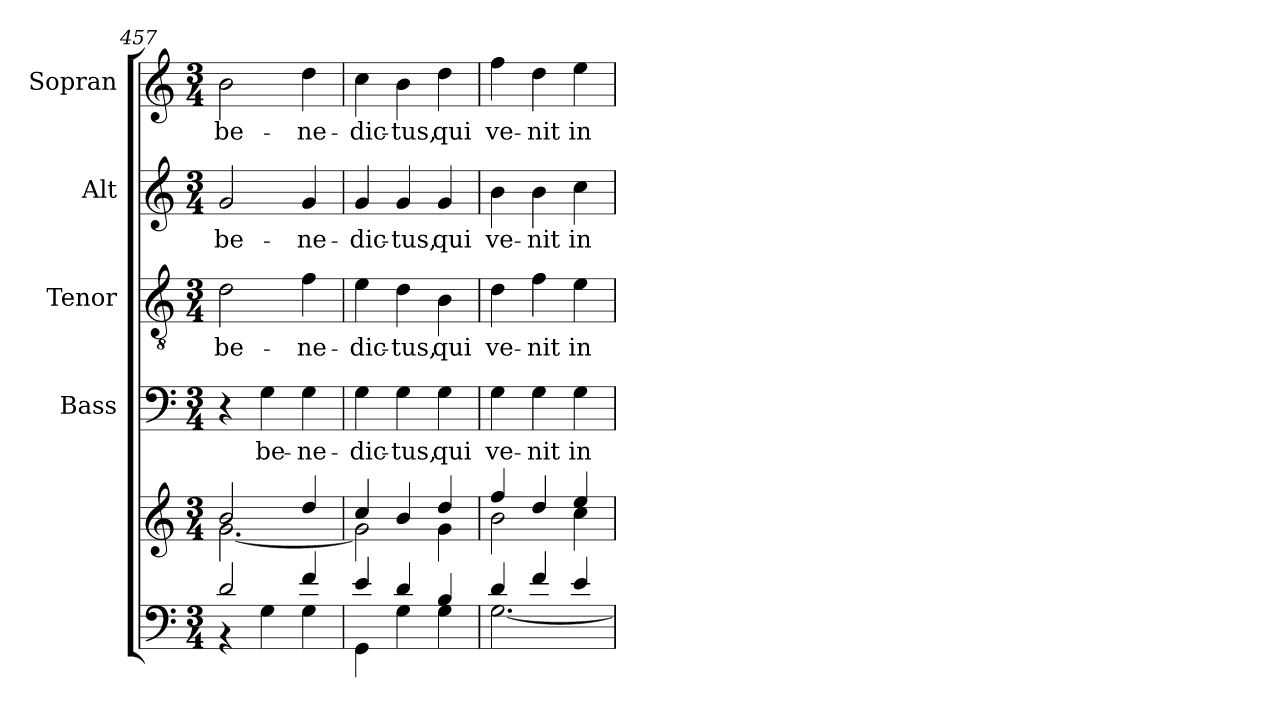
**kern	**kern	**kern	**text	**kern	**text	**kern	**text	**kern	**text
*part5	*part5	*part4	*part4	*part3	*part3	*part2	*part2	*part1	*part1
*staff6	*staff5	*staff4	*staff4	*staff3	*staff3	*staff2	*staff2	*staff1	*staff1
*	*	*I"Bass	*	*I"Tenor	*	*I"Alt	*	*I"Sopran	*
*	*	*I'B.	*	*I'T.	*	*I'A.	*	*I'S.	*
*clefF4	*clefG2	*clefF4	*	*clefGv2	*	*clefG2	*	*clefG2	*
*k[]	*k[]	*k[]	*	*k[]	*	*k[]	*	*k[]	*
*C:	*C:	*C:	*	*C:	*	*C:	*	*C:	*
*M3/4	*M3/4	*M3/4	*	*M3/4	*	*M3/4	*	*M3/4	*
=457	=457	=457	=457	=457	=457	=457	=457	=457	=457
*^	*^	*	*	*	*	*	*	*	*
!	!	!	!	!	!	!	!LO:LY:b	!	!LO:LY:b	!	!LO:LY:b
2d/	4r	2b/	[<2.g\	4r	.	2d\	be-	2g/	be-	2b\	be-
!	!	!	!	!	!LO:LY:b	!	!	!	!	!	!
.	4G\	.	.	4G\	be-	.	.	.	.	.	.
!	!	!	!	!	!LO:LY:b	!	!LO:LY:b	!	!LO:LY:b	!	!LO:LY:b
4f/	4G\	4dd/	.	4G\	-ne-	4f\	-ne-	4g/	-ne-	4dd\	-ne-
=458	=458	=458	=458	=458	=458	=458	=458	=458	=458	=458	=458
!	!	!	!	!	!LO:LY:b	!	!LO:LY:b	!	!LO:LY:b	!	!LO:LY:b
4e/	4GG\	4cc/	2g\]	4G\	-dic-	4e\	-dic-	4g/	-dic-	4cc\	-dic-
!	!	!	!	!	!LO:LY:b	!	!LO:LY:b	!	!LO:LY:b	!	!LO:LY:b
4d/	4G\	4b/	.	4G\	-tus,	4d\	-tus,	4g/	-tus,	4b\	-tus,
!	!	!	!	!	!LO:LY:b	!	!LO:LY:b	!	!LO:LY:b	!	!LO:LY:b
4B/	4G\	4dd/	4g\	4G\	qui	4B\	qui	4g/	qui	4dd\	qui
=459	=459	=459	=459	=459	=459	=459	=459	=459	=459	=459	=459
!	!	!	!	!	!LO:LY:b	!	!LO:LY:b	!	!LO:LY:b	!	!LO:LY:b
4d/	[<2.G\	4ff/	2b\	4G\	ve-	4d\	ve-	4b\	ve-	4ff\	ve-
!	!	!	!	!	!LO:LY:b	!	!LO:LY:b	!	!LO:LY:b	!	!LO:LY:b
4f/	.	4dd/	.	4G\	-nit	4f\	-nit	4b\	-nit	4dd\	-nit
!	!	!	!	!	!LO:LY:b	!	!LO:LY:b	!	!LO:LY:b	!	!LO:LY:b
4e/	.	4ee/	4cc\	4G\	in	4e\	in	4cc\	in	4ee\	in
*v	*v	*	*	*	*	*	*	*	*	*	*
*	*v	*v	*	*	*	*	*	*	*	*
=	=	=	=	=	=	=	=	=	=
*-	*-	*-	*-	*-	*-	*-	*-	*-	*-
